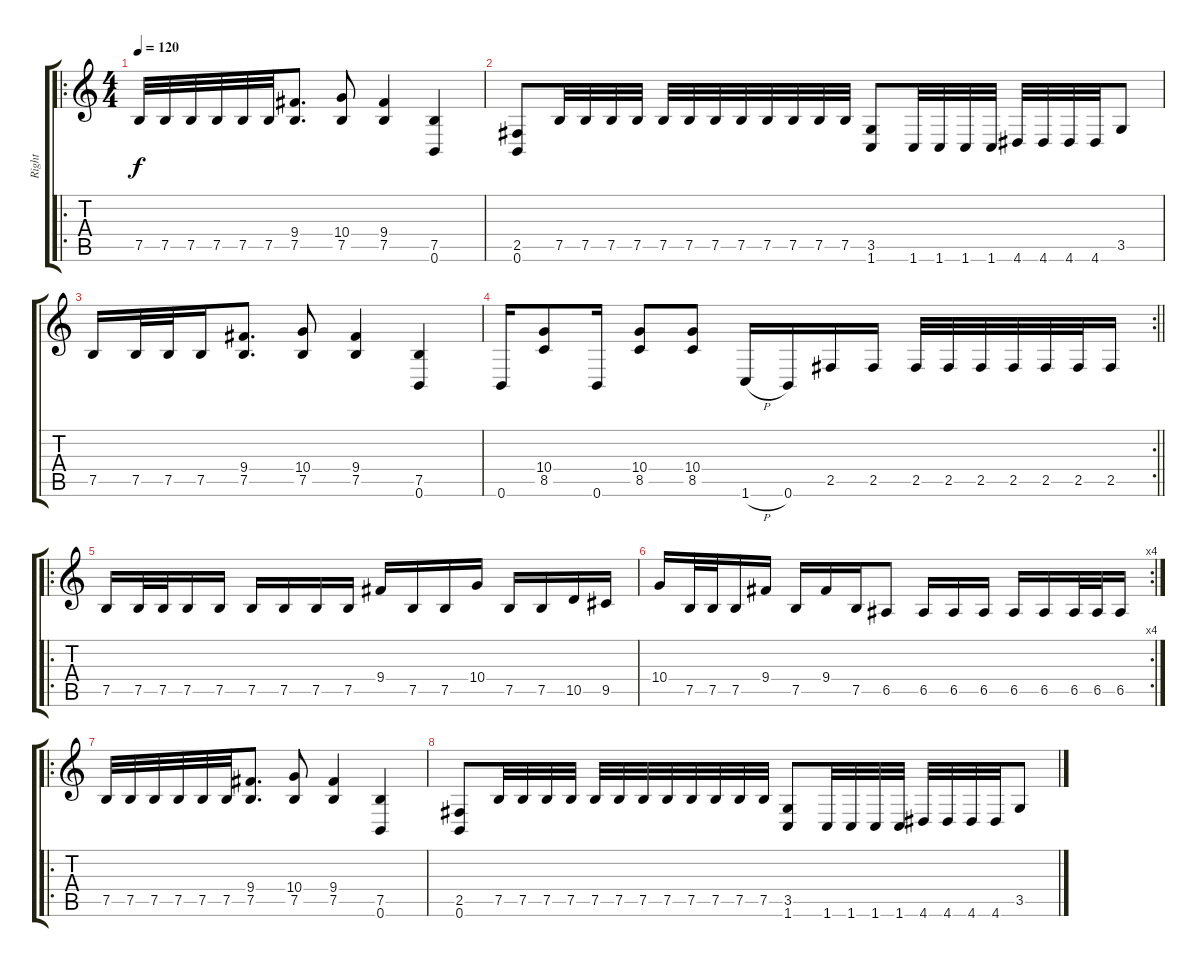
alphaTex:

\track ("Right" "Right") {instrument distortionguitar}
\staff {score tabs}
\tuning (B3 Gb3 D3 A2 E2 B1) {hide}
\ro
\ts (4 4)
\tempo 120
\clef g2
\ks c
7.5.32{dy f} 7.5.32 7.5.32 7.5.32 7.5.32 7.5.32 (9.4 7.5).8{d} (10.4 7.5).8 (9.4 7.5).4 (7.5 0.6).4 |
(2.5 0.6).8 7.5.32 7.5.32 7.5.32 7.5.32 7.5.32 7.5.32 7.5.32 7.5.32 7.5.32 7.5.32 7.5.32 7.5.32 (3.5 1.6).8 1.6.32 1.6.32 1.6.32 1.6.32 4.6.32 4.6.32 4.6.32 4.6.32 3.5.8 |
7.5.16 7.5.32 7.5.32 7.5.16 (9.4 7.5).8{d} (10.4 7.5).8 (9.4 7.5).4 (7.5 0.6).4 |
\rc 2
\barLineRight lightlight
0.6.16 (10.4 8.5).8 0.6.16 (10.4 8.5).8 (10.4 8.5).8 1.6{h}.16 0.6.16 2.5.16 2.5.16 2.5.32 2.5.32 2.5.32 2.5.32 2.5.32 2.5.32 2.5.16 |
\ro
7.5.16 7.5.32 7.5.32 7.5.16 7.5.16 7.5.16 7.5.16 7.5.16 7.5.16 9.4.16 7.5.16 7.5.16 10.4.16 7.5.16 7.5.16 10.5.16 9.5.16 |
\rc 4
10.4.16 7.5.32 7.5.32 7.5.16 9.4.16 7.5.16 9.4.16 7.5.16 6.5.8 6.5.16 6.5.16 6.5.16 6.5.16 6.5.16 6.5.32 6.5.32 6.5.16 |
\ro
7.5.32 7.5.32 7.5.32 7.5.32 7.5.32 7.5.32 (9.4 7.5).8{d} (10.4 7.5).8 (9.4 7.5).4 (7.5 0.6).4 |
(2.5 0.6).8 7.5.32 7.5.32 7.5.32 7.5.32 7.5.32 7.5.32 7.5.32 7.5.32 7.5.32 7.5.32 7.5.32 7.5.32 (3.5 1.6).8 1.6.32 1.6.32 1.6.32 1.6.32 4.6.32 4.6.32 4.6.32 4.6.32 3.5.8
